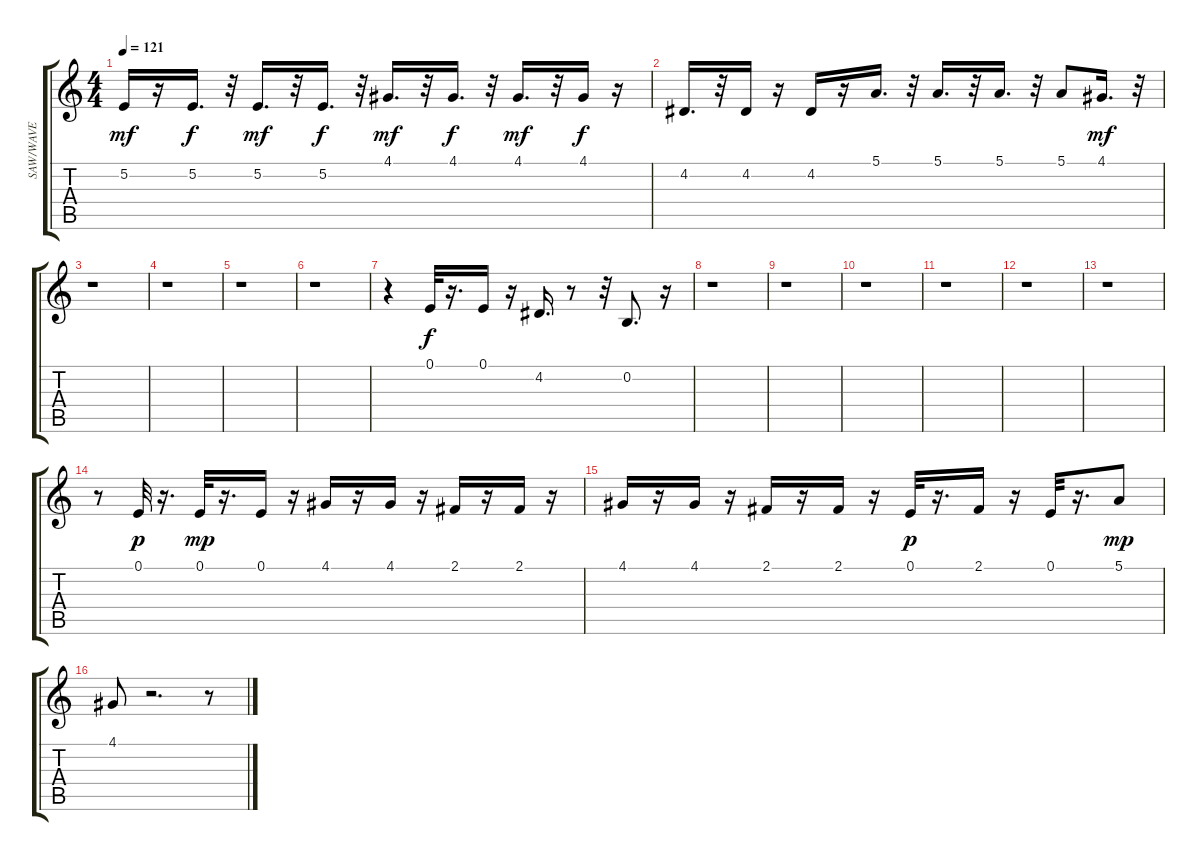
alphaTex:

\track ("SAW/WAVE" "SAW/WAVE") {instrument lead2sawtooth}
\staff {score tabs}
\tuning (E4 B3 G3 D3 A2 E2) {hide}
\ts (4 4)
\tempo 121
\clef g2
\ks c
5.2.16{dy mf} r.16 5.2.16{d dy f} r.32 5.2.16{d dy mf} r.32 5.2.16{d dy f} r.32 4.1.16{d dy mf} r.32 4.1.16{d dy f} r.32 4.1.16{d dy mf} r.32 4.1.16{dy f} r.16 |
4.2.16{d} r.32 4.2.16 r.16 4.2.16 r.16 5.1.16{d} r.32 5.1.16{d} r.32 5.1.16{d} r.32 5.1.8 4.1.16{d dy mf} r.32 |
r.1 |
r.1 |
r.1 |
r.1 |
r.4 0.1.32{dy f balance 4} r.16{d} 0.1.16 r.16 4.2.16{d} r.8 r.32 0.2.8{d} r.16 |
r.1 |
r.1 |
r.1 |
r.1 |
r.1 |
r.1 |
r.8 0.1.32{dy p} r.16{d} 0.1.32{dy mp} r.16{d} 0.1.16 r.16 4.1.16 r.16 4.1.16 r.16 2.1.16 r.16 2.1.16 r.16 |
4.1.16 r.16 4.1.16 r.16 2.1.16 r.16 2.1.16 r.16 0.1.32{dy p} r.16{d} 2.1.16 r.16 0.1.32 r.16{d} 5.1.8{dy mp} |
4.1.8 r.2{d} r.8
